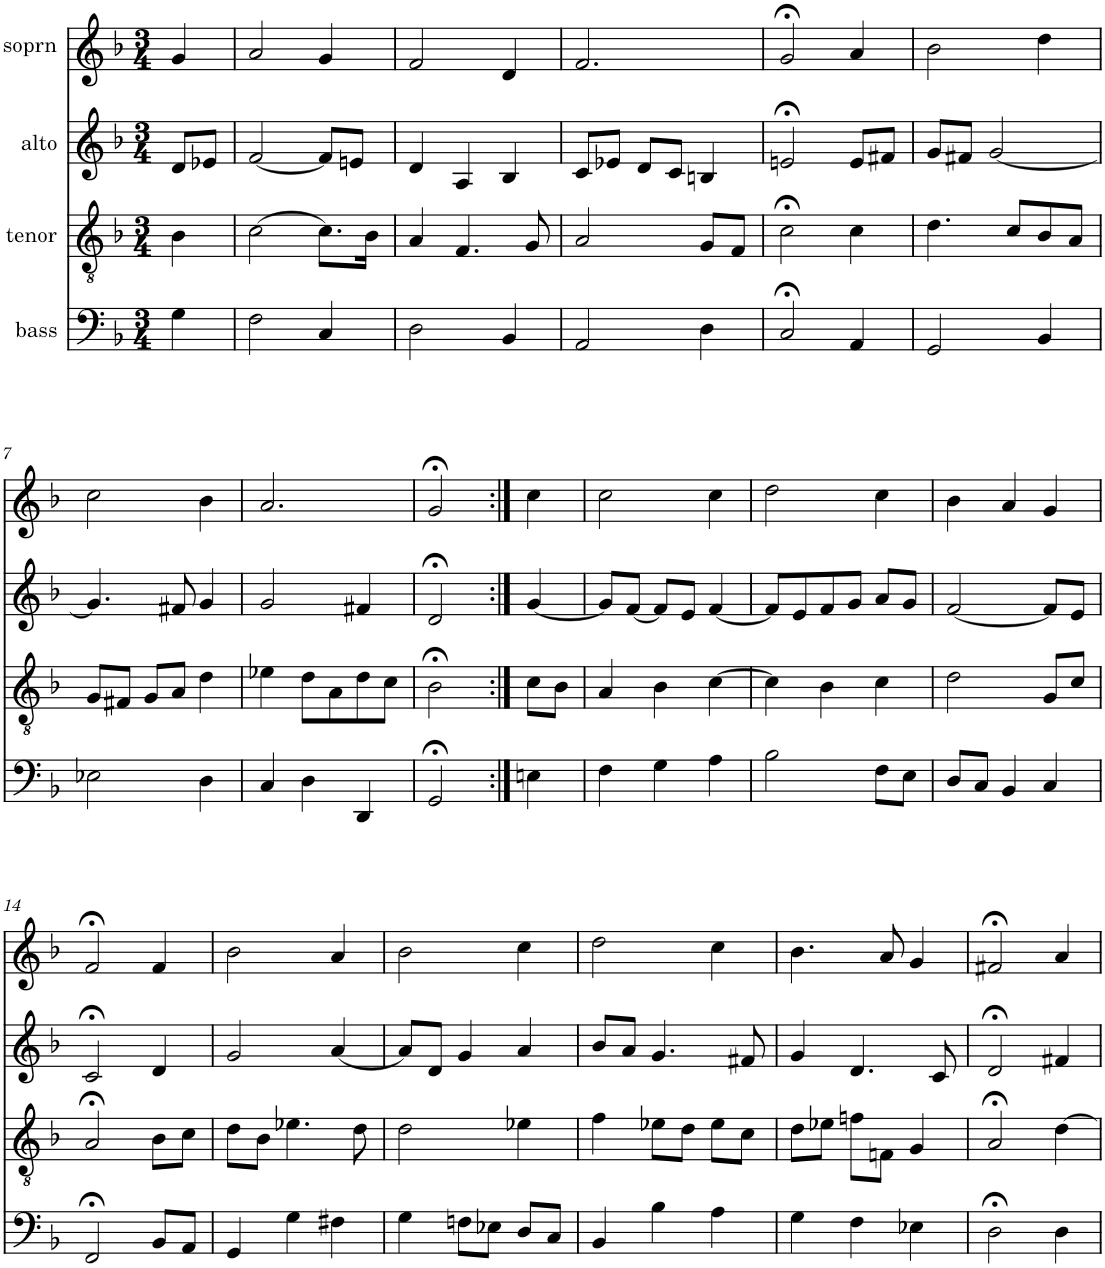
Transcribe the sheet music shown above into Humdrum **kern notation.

**kern	**kern	**kern	**kern
*part4	*part3	*part2	*part1
*staff4	*staff3	*staff2	*staff1
*I"bass	*I"tenor	*I"alto	*I"soprn
*clefF4	*clefGv2	*clefG2	*clefG2
*k[b-]	*k[b-]	*k[b-]	*k[b-]
*G:dor	*G:dor	*G:dor	*G:dor
*M3/4	*M3/4	*M3/4	*M3/4
=1	=1	=1	=1
4G\	4B-\	8d/L	4g/
.	.	8e-X/J	.
=2	=2	=2	=2
2F\	[2c\	[2f/	2a/
4C/	8.c\L]	8f/L]	4g/
.	.	8en/J	.
.	16B-\Jk	.	.
=3	=3	=3	=3
2D\	4A/	4d/	2f/
.	4.F/	4A/	.
4BB-/	.	4B-/	4d/
.	8G/	.	.
=4	=4	=4	=4
2AA/	2A/	8c/L	2.f/
.	.	8e-X/J	.
.	.	8d/L	.
.	.	8c/J	.
4D\	8G/L	4Bn/	.
.	8F/J	.	.
=5	=5	=5	=5
2C;</	2c;<\	2en;</	2g;</
4AA/	4c\	8e/L	4a/
.	.	8f#X/J	.
=6	=6	=6	=6
2GG/	4.d\	8g/L	2b-\
.	.	8f#X/J	.
.	.	[2g/	.
.	8c/L	.	.
4BB-/	8B-/	.	4dd\
.	8A/J	.	.
!!LO:LB:g=z
=7	=7	=7	=7
2E-X\	8G/L	4.g/]	2cc\
.	8F#X/J	.	.
.	8G/L	.	.
.	8A/J	8f#X/	.
4D\	4d\	4g/	4b-\
=8	=8	=8	=8
4C/	4e-X\	2g/	2.a/
4D\	8d\L	.	.
.	8A\	.	.
4DD/	8d\	4f#X/	.
.	8c\J	.	.
=9	=9	=9	=9
2GG;</	2B-;<\	2d;</	2g;</
=10:|!	=10:|!	=10:|!	=10:|!
4En\	8c\L	[4g/	4cc\
.	8B-\J	.	.
=11	=11	=11	=11
4F\	4A/	8g/L]	2cc\
.	.	[8f/J	.
4G\	4B-\	8f/L]	.
.	.	8e/J	.
4A\	[4c\	[4f/	4cc\
=12	=12	=12	=12
2B-\	4c\]	8f/L]	2dd\
.	.	8e/	.
.	4B-\	8f/	.
.	.	8g/J	.
8F\L	4c\	8a/L	4cc\
8E\J	.	8g/J	.
=13	=13	=13	=13
8D/L	2d\	[2f/	4b-\
8C/J	.	.	.
4BB-/	.	.	4a/
4C/	8G/L	8f/L]	4g/
.	8c/J	8e/J	.
!!LO:LB:g=z
=14	=14	=14	=14
2FF;</	2A;</	2c;</	2f;</
8BB-/L	8B-\L	4d/	4f/
8AA/J	8c\J	.	.
=15	=15	=15	=15
4GG/	8d\L	2g/	2b-\
.	8B-\J	.	.
4G\	4.e-X\	.	.
4F#X\	.	[4a/	4a/
.	8d\	.	.
=16	=16	=16	=16
4G\	2d\	8a/L]	2b-\
.	.	8d/J	.
8Fn\L	.	4g/	.
8E-X\J	.	.	.
8D/L	4e-X\	4a/	4cc\
8C/J	.	.	.
=17	=17	=17	=17
4BB-/	4f\	8b-/L	2dd\
.	.	8a/J	.
4B-\	8e-X\L	4.g/	.
.	8d\J	.	.
4A\	8e-\L	.	4cc\
.	8c\J	8f#X/	.
=18	=18	=18	=18
4G\	8d\L	4g/	4.b-\
.	8e-X\J	.	.
4F\	8fn\L	4.d/	.
.	8Fn\J	.	8a/
4E-X\	4G/	.	4g/
.	.	8c/	.
=19	=19	=19	=19
2D;<\	2A;</	2d;</	2f#X;</
4D\	[4d\	4f#X/	4a/
=	=	=	=
*-	*-	*-	*-
